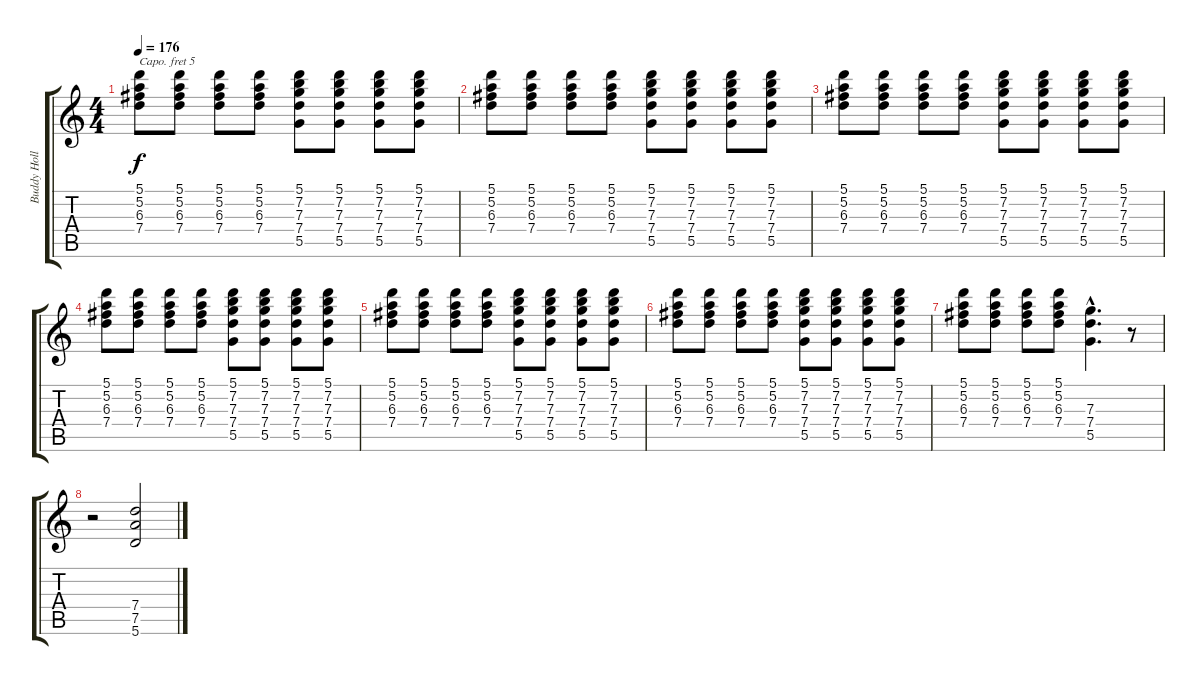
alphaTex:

\track ("Buddy Holly Guitar" "Buddy Holl") {instrument acousticguitarnylon}
\staff {score tabs}
\capo 5
\tuning (E4 B3 G3 D3 A2 E2) {hide}
\ts (4 4)
\tempo 176
\clef g2
\ks c
(5.1 5.2 6.3 7.4).8{dy f} (5.1 5.2 6.3 7.4).8 (5.1 5.2 6.3 7.4).8 (5.1 5.2 6.3 7.4).8 (5.1 7.2 7.3 7.4 5.5).8 (5.1 7.2 7.3 7.4 5.5).8 (5.1 7.2 7.3 7.4 5.5).8 (5.1 7.2 7.3 7.4 5.5).8 |
(5.1 5.2 6.3 7.4).8 (5.1 5.2 6.3 7.4).8 (5.1 5.2 6.3 7.4).8 (5.1 5.2 6.3 7.4).8 (5.1 7.2 7.3 7.4 5.5).8 (5.1 7.2 7.3 7.4 5.5).8 (5.1 7.2 7.3 7.4 5.5).8 (5.1 7.2 7.3 7.4 5.5).8 |
(5.1 5.2 6.3 7.4).8 (5.1 5.2 6.3 7.4).8 (5.1 5.2 6.3 7.4).8 (5.1 5.2 6.3 7.4).8 (5.1 7.2 7.3 7.4 5.5).8 (5.1 7.2 7.3 7.4 5.5).8 (5.1 7.2 7.3 7.4 5.5).8 (5.1 7.2 7.3 7.4 5.5).8 |
(5.1 5.2 6.3 7.4).8 (5.1 5.2 6.3 7.4).8 (5.1 5.2 6.3 7.4).8 (5.1 5.2 6.3 7.4).8 (5.1 7.2 7.3 7.4 5.5).8 (5.1 7.2 7.3 7.4 5.5).8 (5.1 7.2 7.3 7.4 5.5).8 (5.1 7.2 7.3 7.4 5.5).8 |
(5.1 5.2 6.3 7.4).8 (5.1 5.2 6.3 7.4).8 (5.1 5.2 6.3 7.4).8 (5.1 5.2 6.3 7.4).8 (5.1 7.2 7.3 7.4 5.5).8 (5.1 7.2 7.3 7.4 5.5).8 (5.1 7.2 7.3 7.4 5.5).8 (5.1 7.2 7.3 7.4 5.5).8 |
(5.1 5.2 6.3 7.4).8 (5.1 5.2 6.3 7.4).8 (5.1 5.2 6.3 7.4).8 (5.1 5.2 6.3 7.4).8 (5.1 7.2 7.3 7.4 5.5).8 (5.1 7.2 7.3 7.4 5.5).8 (5.1 7.2 7.3 7.4 5.5).8 (5.1 7.2 7.3 7.4 5.5).8 |
(5.1 5.2 6.3 7.4).8 (5.1 5.2 6.3 7.4).8 (5.1 5.2 6.3 7.4).8 (5.1 5.2 6.3 7.4).8 (7.3{hac} 7.4{hac} 5.5{hac}).4{d} r.8 |
r.2 (7.4 7.5 5.6).2
